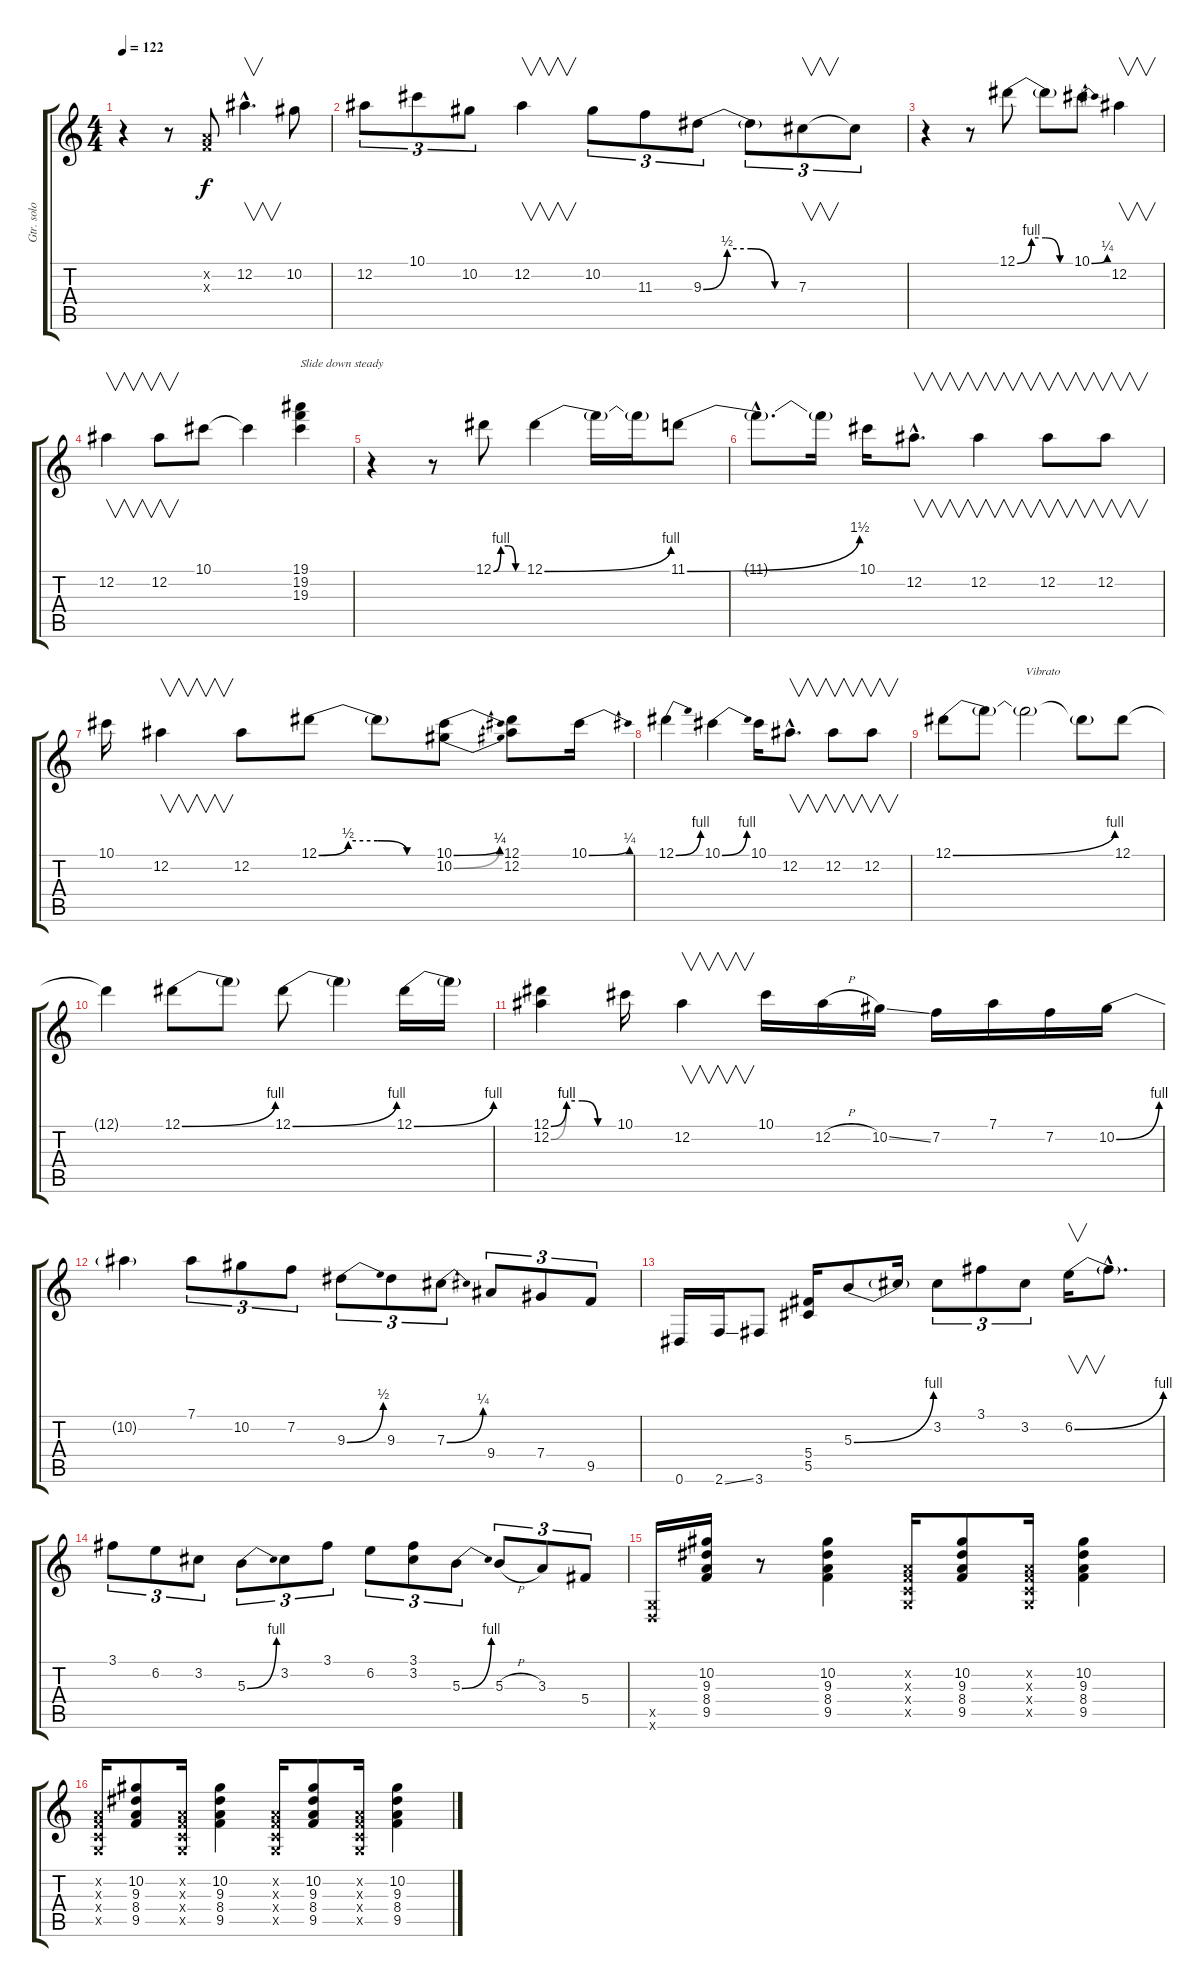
\track ("Gtr. solo" "Gtr. solo") {instrument distortionguitar}
\staff {score tabs}
\tuning (Eb4 Bb3 Gb3 Db3 Ab2 Eb2) {hide}
\ts (4 4)
\tempo 122
\clef g2
\ks c
r.4{dy f} r.8 (-1.2{x} -1.3{x}).8 12.2{hac}.4{v d} 10.2.8 |
12.2.8{tu (3 2)} 10.1.8{tu (3 2)} 10.2.8{tu (3 2)} 12.2.4{v} 10.2.8{tu (3 2)} 11.3.8{tu (3 2)} 9.3{be (custom 0 0 15 2 30 2 45 0 60 0)}.8{tu (3 2)} 9.3{t}.8{tu (3 2)} 7.3.8{v tu (3 2)} 7.3{t}.8{tu (3 2)} |
r.4 r.8 12.1{be (custom 0 0 15 4 30 4 45 0 60 0)}.8 12.1{t}.8 10.1{be (bend 0 0 60 1)}.8 12.2.4{v} |
12.2.4{v} 12.2.8{v} 10.1.8 10.1{t}.4 (19.1 19.2 19.3).4{txt "Slide down steady"} |
r.4 r.8 12.1{be (custom 0 0 15 4 30 4 45 0 60 0)}.8 12.1{be (bend 0 0 60 4)}.4 12.1{t}.16 12.1{t}.16 11.1{be (bend 0 0 60 6)}.8 |
11.1{hac t}.8{d} 11.1{t}.16 10.1.16 12.2{hac}.8{v d} 12.2.4{v} 12.2.8{v} 12.2.8{v} |
10.1.16 12.2.4{v} 12.2.8 12.1{be (custom 0 0 15 2 30 2 45 0 60 0)}.8 12.1{t}.8 (10.1{be (bend 0 0 60 1)} 10.2{be (bend 0 0 60 1)}).8 (12.1 12.2).8 10.1{be (bend 0 0 60 1)}.16 |
12.1{be (bend 0 0 60 4)}.4 10.1{be (bend 0 0 60 4)}.4 10.1.16 12.2{hac}.8{v d} 12.2.8{v} 12.2.8{v} |
12.1{be (bend 0 0 60 4)}.8 12.1{t}.8 12.1{t}.2{txt "Vibrato"} 12.1{t}.8 12.1.8 |
12.1{t}.4 12.1{be (bend 0 0 60 4)}.8 12.1{t}.8 12.1{be (bend 0 0 60 4)}.8 12.1{t}.4 12.1{be (bend 0 0 60 4)}.16 12.1{t}.16 |
(12.1{be (custom 0 0 15 4 30 4 45 0 60 0)} 12.2{be (custom 0 0 15 4 30 4 45 0 60 0)}).4 10.1.16 12.2.4{v} 10.1.16 12.2{h}.16 10.2{ss}.16 7.2.16 7.1.16 7.2.16 10.2{be (bend 0 0 60 4)}.16 |
10.2{t}.4 7.1.8{tu (3 2)} 10.2.8{tu (3 2)} 7.2.8{tu (3 2)} 9.3{be (bend 0 0 60 2)}.8{tu (3 2)} 9.3.8{tu (3 2)} 7.3{be (bend 0 0 60 1)}.8{tu (3 2)} 9.4.8{tu (3 2)} 7.4.8{tu (3 2)} 9.5.8{tu (3 2)} |
0.6.16 2.6{ss}.16 3.6.8 (5.4 5.5).16 5.3{be (bend 0 0 60 4)}.8 5.3{t}.16 3.2.8{tu (3 2)} 3.1.8{tu (3 2)} 3.2.8{tu (3 2)} 6.2{be (bend 0 0 60 4)}.16{v} 6.2{hac t}.8{d} |
3.1.8{tu (3 2)} 6.2.8{tu (3 2)} 3.2.8{tu (3 2)} 5.3{be (bend 0 0 60 4)}.8{tu (3 2)} 3.2.8{tu (3 2)} 3.1.8{tu (3 2)} 6.2.8{tu (3 2)} (3.1 3.2).8{tu (3 2)} 5.3{be (bend 0 0 60 4)}.8{tu (3 2)} 5.3{h}.8{tu (3 2)} 3.3.8{tu (3 2)} 5.4.8{tu (3 2)} |
(-1.5{x} -1.6{x}).16 (10.2 9.3 8.4 9.5).16 r.8 (10.2 9.3 8.4 9.5).4 (-1.2{x} -1.3{x} -1.4{x} -1.5{x}).16 (10.2 9.3 8.4 9.5).8 (-1.2{x} -1.3{x} -1.4{x} -1.5{x}).16 (10.2 9.3 8.4 9.5).4 |
(-1.2{x} -1.3{x} -1.4{x} -1.5{x}).16 (10.2 9.3 8.4 9.5).8 (-1.2{x} -1.3{x} -1.4{x} -1.5{x}).16 (10.2 9.3 8.4 9.5).4 (-1.2{x} -1.3{x} -1.4{x} -1.5{x}).16 (10.2 9.3 8.4 9.5).8 (-1.2{x} -1.3{x} -1.4{x} -1.5{x}).16 (10.2 9.3 8.4 9.5).4
